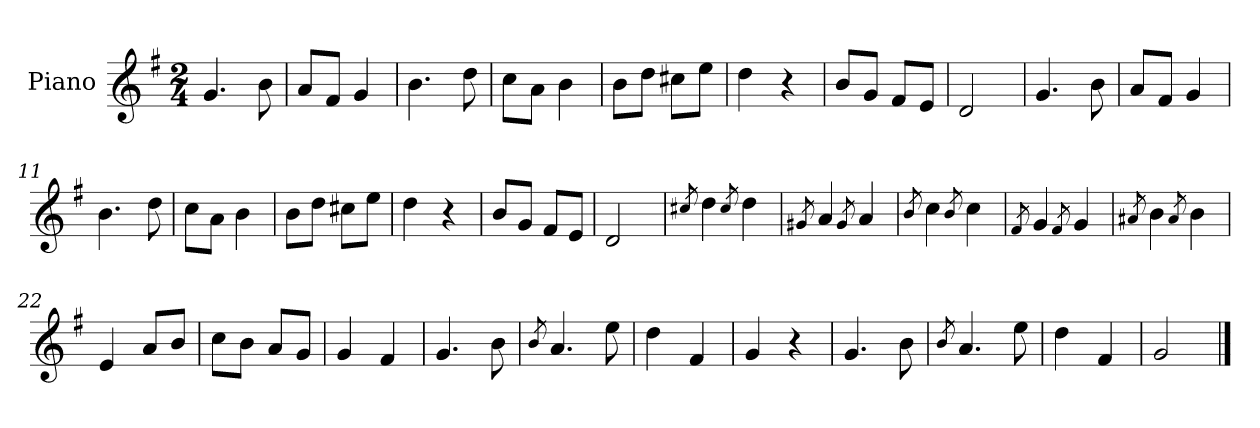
**kern
*part1
*staff1
*I"Piano
*I'Pno.
*clefG2
*k[f#]
*M2/4
=1
4.g/
8b\
=2
8a/L
8f#/J
4g/
=3
4.b\
8dd\
=4
8cc\L
8a\J
4b\
=5
8b\L
8dd\J
8cc#X\L
8ee\J
=6
4dd\
4r
=7
8b/L
8g/J
8f#/L
8e/J
=8
2d/
=9
4.g/
8b\
=10
8a/L
8f#/J
4g/
=11
4.b\
8dd\
!!LO:LB:g=z
=12
8cc\L
8a\J
4b\
=13
8b\L
8dd\J
8cc#X\L
8ee\J
=14
4dd\
4r
=15
8b/L
8g/J
8f#/L
8e/J
=16
2d/
=17
8qcc#X/
4dd\
8qcc#/
4dd\
=18
8qg#X/
4a/
8qg#/
4a/
=19
8qb/
4cc\
8qb/
4cc\
=20
8qf#/
4g/
8qf#/
4g/
=21
8qa#X/
4b\
8qa#/
4b\
!!LO:LB:g=z
=22
4e/
8a/L
8b/J
=23
8cc\L
8b\J
8a/L
8g/J
=24
4g/
4f#/
=25
4.g/
8b\
=26
8qb/
4.a/
8ee\
=27
4dd\
4f#/
=28
4g/
4r
=29
4.g/
8b\
=30
8qb/
4.a/
8ee\
=31
4dd\
4f#/
=32
2g/
==
*-
